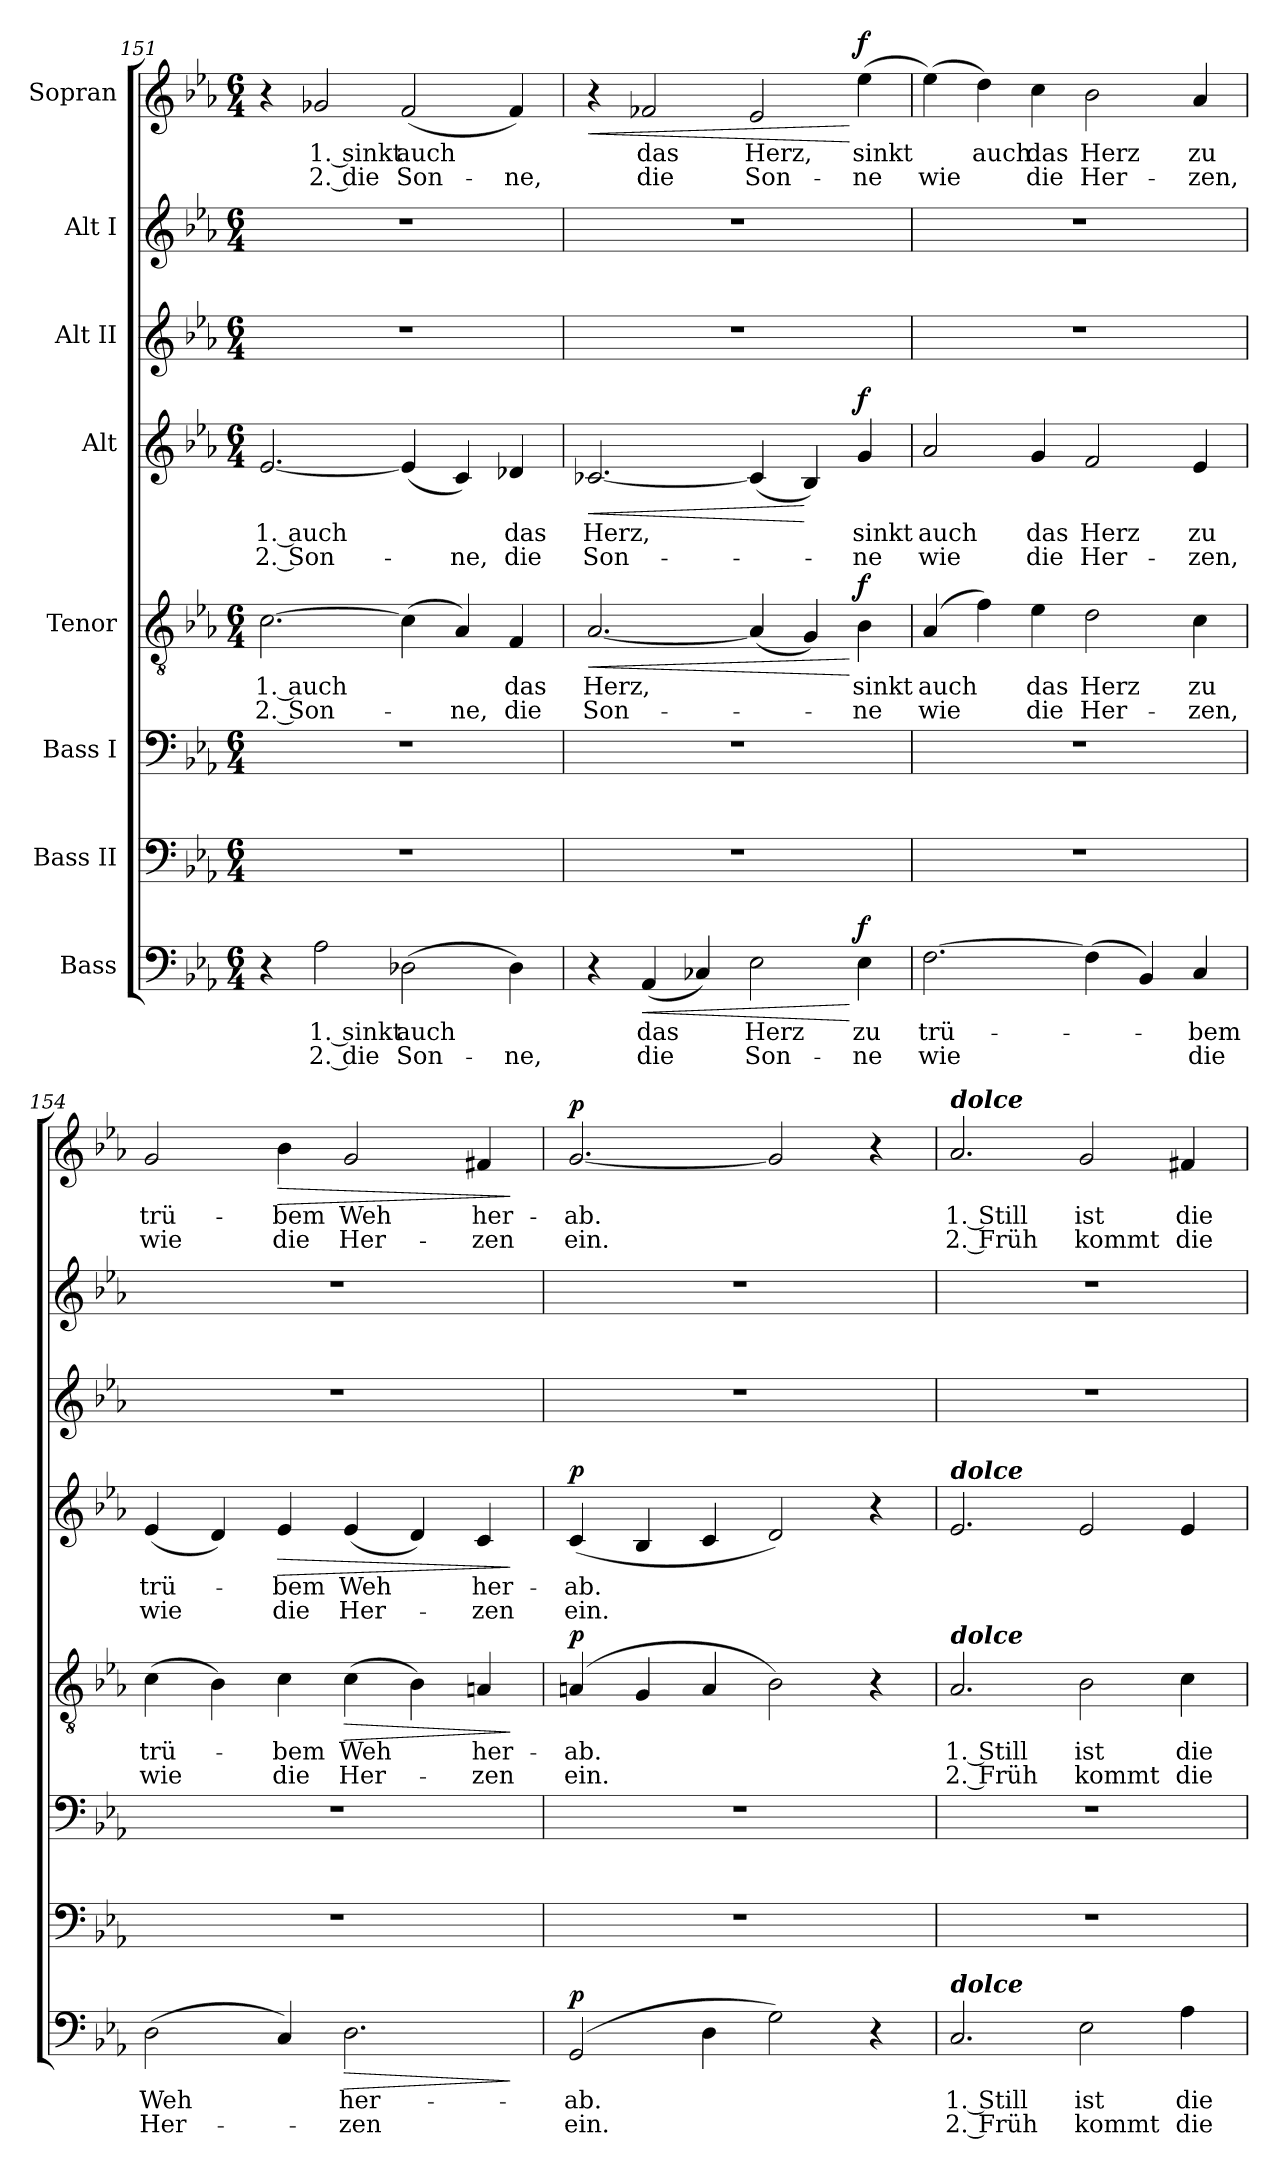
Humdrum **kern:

**kern	**text	**text	**dynam	**kern	**kern	**kern	**text	**text	**dynam	**kern	**text	**text	**dynam	**kern	**kern	**kern	**text	**text	**dynam
*part8	*part8	*part8	*part8	*part7	*part6	*part5	*part5	*part5	*part5	*part4	*part4	*part4	*part4	*part3	*part2	*part1	*part1	*part1	*part1
*staff8	*staff8	*staff8	*staff8	*staff7	*staff6	*staff5	*staff5	*staff5	*staff5	*staff4	*staff4	*staff4	*staff4	*staff3	*staff2	*staff1	*staff1	*staff1	*staff1
*I"Bass	*	*	*	*I"Bass II	*I"Bass I	*I"Tenor	*	*	*	*I"Alt	*	*	*	*I"Alt II	*I"Alt I	*I"Sopran	*	*	*
!!LO:LB:g=z
*clefF4	*	*	*	*clefF4	*clefF4	*clefGv2	*	*	*	*clefG2	*	*	*	*clefG2	*clefG2	*clefG2	*	*	*
*k[b-e-a-]	*	*	*	*k[b-e-a-]	*k[b-e-a-]	*k[b-e-a-]	*	*	*	*k[b-e-a-]	*	*	*	*k[b-e-a-]	*k[b-e-a-]	*k[b-e-a-]	*	*	*
*M6/4	*	*	*	*M6/4	*M6/4	*M6/4	*	*	*	*M6/4	*	*	*	*M6/4	*M6/4	*M6/4	*	*	*
=151	=151	=151	=151	=151	=151	=151	=151	=151	=151	=151	=151	=151	=151	=151	=151	=151	=151	=151	=151
4r	.	.	.	1.r	1.r	[2.c\	1. auch	2. Son-	.	[2.e-/	1. auch	2. Son-	.	1.r	1.r	4r	.	.	.
2A-\	1. sinkt	2. die	.	.	.	.	.	.	.	.	.	.	.	.	.	2g-X/	1. sinkt	2. die	.
(2D-X\	auch	Son-	.	.	.	(4c\]	.	.	.	(4e-/]	.	.	.	.	.	(2f/	auch	Son-	.
.	.	.	.	.	.	4A-/)	.	-ne,	.	4c/)	.	-ne,	.	.	.	.	.	.	.
4D-\)	.	-ne,	.	.	.	4F/	das	die	.	4d-X/	das	die	.	.	.	4f/)	.	-ne,	.
=152	=152	=152	=152	=152	=152	=152	=152	=152	=152	=152	=152	=152	=152	=152	=152	=152	=152	=152	=152
!	!	!	!	!	!	!	!	!	!LO:HP:b	!	!	!	!LO:HP:b	!	!	!	!	!	!LO:HP:b
4r	.	.	.	1.r	1.r	[2.A-/	Herz,	Son-	<	[2.c-X/	Herz,	Son-	<	1.r	1.r	4r	.	.	<
!	!	!	!LO:HP:b	!	!	!	!	!	!	!	!	!	!	!	!	!	!	!	!
(4AA-/	das	die	<	.	.	.	.	.	.	.	.	.	.	.	.	2f-X/	das	die	.
4C-X/)	.	.	.	.	.	.	.	.	.	.	.	.	.	.	.	.	.	.	.
2E-\	Herz	Son-	.	.	.	(4A-/]	.	.	.	(4c-/]	.	.	.	.	.	2e-/	Herz,	Son-	.
.	.	.	.	.	.	4G/)	.	.	.	4B-/)	.	.	[	.	.	.	.	.	.
!	!	!	!LO:DY:n=1:a	!	!	!	!	!	!LO:DY:n=1:a	!	!	!	!LO:DY:a	!	!	!	!	!	!LO:DY:n=1:a
4E-\	zu	-ne	[ f	.	.	4B-\	sinkt	-ne	[ f	4g/	sinkt	-ne	f	.	.	(4ee-\	sinkt	-ne	[ f
=153	=153	=153	=153	=153	=153	=153	=153	=153	=153	=153	=153	=153	=153	=153	=153	=153	=153	=153	=153
[2.F\	trü-	wie	.	1.r	1.r	(>4A-/	auch	wie	.	2a-/	auch	wie	.	1.r	1.r	(4ee-\)	.	wie	.
.	.	.	.	.	.	4f\)	.	.	.	.	.	.	.	.	.	4dd\)	auch	.	.
.	.	.	.	.	.	4e-\	das	die	.	4g/	das	die	.	.	.	4cc\	das	die	.
(4F\]	.	.	.	.	.	2d\	Herz	Her-	.	2f/	Herz	Her-	.	.	.	2b-\	Herz	Her-	.
4BB-/)	.	.	.	.	.	.	.	.	.	.	.	.	.	.	.	.	.	.	.
4C/	-bem	die	.	.	.	4c\	zu	-zen,	.	4e-/	zu	-zen,	.	.	.	4a-/	zu	-zen,	.
=154	=154	=154	=154	=154	=154	=154	=154	=154	=154	=154	=154	=154	=154	=154	=154	=154	=154	=154	=154
(>2D\	Weh	Her-	.	1.r	1.r	(>4c\	trü-	wie	.	(4e-/	trü-	wie	.	1.r	1.r	2g/	trü-	wie	.
.	.	.	.	.	.	4B-\)	.	.	.	4d/)	.	.	.	.	.	.	.	.	.
!	!	!	!	!	!	!	!	!	!	!	!	!	!LO:HP:b	!	!	!	!	!	!LO:HP:b
4C/)	.	.	.	.	.	4c\	-bem	die	.	4e-/	-bem	die	>	.	.	4b-\	-bem	die	>
!	!	!	!LO:HP:b	!	!	!	!	!	!LO:HP:b	!	!	!	!	!	!	!	!	!	!
2.D\	her-	-zen	>	.	.	(>4c\	Weh	Her-	>	(4e-/	Weh	Her-	.	.	.	2g/	Weh	Her-	.
.	.	.	.	.	.	4B-\)	.	.	.	4d/)	.	.	.	.	.	.	.	.	.
.	.	.	.	.	.	4An/	her-	-zen	.	4c/	her-	-zen	.	.	.	4f#X/	her-	-zen	.
.	.	.	]	.	.	.	.	.	]	.	.	.	]	.	.	.	.	.	]
=155	=155	=155	=155	=155	=155	=155	=155	=155	=155	=155	=155	=155	=155	=155	=155	=155	=155	=155	=155
!	!	!	!LO:DY:a	!	!	!	!	!	!LO:DY:a	!	!	!	!LO:DY:a	!	!	!	!	!	!LO:DY:a
(>2GG/	-ab.	ein.	p	1.r	1.r	(4An/	-ab.	ein.	p	(4c/	-ab.	ein.	p	1.r	1.r	[2.g/	-ab.	ein.	p
.	.	.	.	.	.	4G/	.	.	.	4B-/	.	.	.	.	.	.	.	.	.
4D\	.	.	.	.	.	4A/	.	.	.	4c/	.	.	.	.	.	.	.	.	.
2G\)	.	.	.	.	.	2B-\)	.	.	.	2d/)	.	.	.	.	.	2g/]	.	.	.
4r	.	.	.	.	.	4r	.	.	.	4r	.	.	.	.	.	4r	.	.	.
!!LO:PB:g=z
=156	=156	=156	=156	=156	=156	=156	=156	=156	=156	=156	=156	=156	=156	=156	=156	=156	=156	=156	=156
!	!	!	!	!	!	!	!	!	!	!	!	!	!	!	!	!LO:TX:a:Bi:t=dolce	!	!	!
!	!	!	!	!	!	!	!	!	!	!LO:TX:a:Bi:t=dolce	!	!	!	!	!	!	!	!	!
!	!	!	!	!	!	!LO:TX:a:Bi:t=dolce	!	!	!	!	!	!	!	!	!	!	!	!	!
!LO:TX:a:Bi:t=dolce	!	!	!	!	!	!	!	!	!	!	!	!	!	!	!	!	!	!	!
2.C/	1. Still	2. Früh	.	1.r	1.r	2.A-/	1. Still	2. Früh	.	2.e-/	.	.	.	1.r	1.r	2.a-/	1. Still	2. Früh	.
2E-\	ist	kommt	.	.	.	2B-\	ist	kommt	.	2e-/	.	.	.	.	.	2g/	ist	kommt	.
4A-\	die	die	.	.	.	4c\	die	die	.	4e-/	.	.	.	.	.	4f#X/	die	die	.
=	=	=	=	=	=	=	=	=	=	=	=	=	=	=	=	=	=	=	=
*-	*-	*-	*-	*-	*-	*-	*-	*-	*-	*-	*-	*-	*-	*-	*-	*-	*-	*-	*-
